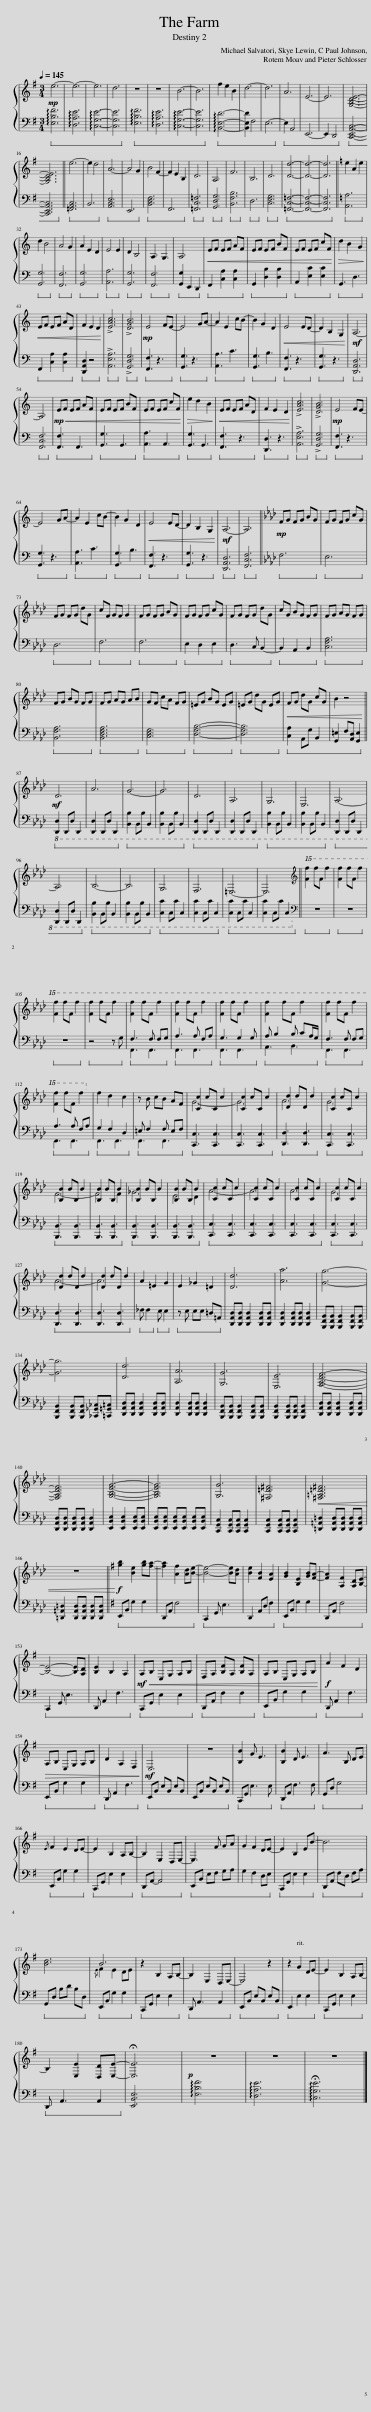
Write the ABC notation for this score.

X:1
%%score { ( 1 4 ) | ( 2 3 ) }
L:1/8
Q:1/4=145
M:3/4
I:linebreak $
K:G
V:1 treble
V:4 treble
V:2 bass
V:3 bass
V:1
!mp! e6- | e6- | e6 | d6 | z6 | %5
 z6 | B6- | B6 | f2 e2 B2 | d6- | %10
 d6 | A6 | E6- | E6 | [G,B,DE]6- |$ %15
 [G,B,DE]6 || e6- | e2 d4 | A6- | A4 G2 | %20
 B4 F2- | F2 E2 B,2 | D6 | A,6 | F6 | %25
 B,6 | D6 | [Dd]6- | [Dd]6- | [Dd]6 || %30
[K:C] e2 A2 e2 |$ d2 B4 | A4 G2 | A2 E2 D2 | E4 E2 | %35
 D2 B,4 | A,3 G,3 | A,6 |!<(! EF EF AF | EF EF BF | %40
 EF EF cF!<)! |!>(! d2 B2 G2!>)! |$!<(! EF EF AD | F2 E2 D2!<)! | !>![EAc]6 | %45
 !>![DGB]6 |!mp! E4 FE- | E4 GA- | A2 E2 cB- | B2 G2 D2 | %50
!<(! E4 ED- | D2 B,2 G,2!<)! |!mf! A,6- |$ A,6 |!mp! E!<(!F EF AF | %55
 EF EF BF | EF EF cF!<)! |!>(! e2 d2 B2!>)! |!<(! EF EF AD | F2 E2 D2!<)! | %60
 !>![EAc]6 | !>![DGB]6 |!mp! E4 FE- |$ E4 GA- | A2 E2 cB- | %65
 B2 G2 D2 |!<(! E4 ED- | D2 B,2 G,2!<)! |!mf! A,6- | A,6 || %70
[K:Ab]!mp! FG FG BG | FG FG cG |$ FG FG dG | cF GF G2 | FG FG BG | %75
 FG FG cG | FG FG dG | cG BG FG | FG AG FG |$ FG BG FG | %80
 FG AG AB | GF cA FG | =EG BG EG | =EG dG EG |!<(! FG dG cG | %85
 B2 z4!<)! ||$!mf! D6 | A6 | G6- | G6 | %90
 D6 | A,6 | G,6 | E,6 | A,6- |$ %95
 A,6 | B,6- | B,6 | G,6 | F,6 | %100
 =E,6- | E,6 ||[K:treble]!8va(! [f'f'']2 f''f' f''2 | [f'f'']2 f''f' f''2 |$ [f'f'']2 f''f' f''2 | %105
 [f'f'']2 f''f' f''2 | [f'f'']2 f''f' f''2 | [f'f'']2 f''f' f''2 | [f'f'']2 f''f' f''2 | [f'f'']2 f''f' f''2 | %110
 [f'f'']2 f''f' f''2 |$ [f'f'']2 f''f' f''2!8va)! | f2 d2 c2 | z B cB AF | [Cc]2 cC c2 | %115
 [Cc]2 cC c2 | [Dd]2 dD d2 | [Cc]2 cC c2 |$ [B,B]2 BB, B2 | [B,B]2 BB, B2 | %120
 [B,B]2 BB, B2 | [B,B]2 BB, B2 | [Cc]2 cC c2 | [Cc]2 cC c2 | [Cc]2 cC c2 | %125
 [Cc]2 cC c2 |$ [Dd]2 dD d2 | [Dd]2 dD d2 | A2 =E2 G2 | E2 _G2 =D2 | %130
 [Dd]6 | [Aa]6 | [Gg]6- |$ [Gg]6 | [Dd]6 | %135
 [A,A]6 | [G,G]6 | [E,E]6 | [F,A,DF]6- |$ [F,A,DF]6 | %140
 [G,B,EG]6- | [G,B,EG]6 | [G,G]6 | [^F,=D^F]6 |!<(! [^F,=A,=D^F]6 |$ %145
 z6!<)! ||[K:G]!f! [gb]2 [Be]2 [gb][fa]- | [fa]2 [Af]2 [Ad][Be]- | [Be]4- [Be][Ad] | [Be]2 [FB]2 [EA]2 | %150
 [GB]2 [B,E]2 [GB][FA]- | [FA]2 [A,F]2 [A,D][B,E]- |$ [B,E]4- [B,E][A,D] | [B,E]2 B,2 A,2 |!mf! A,!<(!B, E,G, A,B, | %155
 F,A, [B,F]A, [B,F]A, | A,B, E,G, A,B,!<)! |!f! A2 F2 D2 |$!>(! A,B, E,G, A,B, | D2 A,2 F,2!>)! | %160
!mf! E,6 | z6 | [B,B]2 G E3 | [B,B]2 D E3 | A3 B, DE |$ %165
{/E} F2 E2 DE- | E2 B,2 A,B,- | B,2 E,2 D,E,- | E,3 F GA | G2 F2 DE- | %170
 E2 B,2 EB- | B6 |$ [Bd]6 | B6 | z2 B,2 A,B,- | %175
 B,2 E,2 D,E,- | E,4 z2 | z2 G2 DE- | E2[Q:1/4=132] B,2 A,B,- |$ B,2[Q:1/4=120] [E,E]2[Q:1/4=116] [D,D][Q:1/4=100][E,E]- | %180
 !fermata![E,E]6 |!p! z6 | z6 | z6 |] %184
V:2
!ped! !arpeggio![E,B,F]6 | !arpeggio![D,A,E]6 | !arpeggio![C,G,E]6- | [C,G,E]6!ped-up! |!ped! !arpeggio![E,B,F]6 | %5
 !arpeggio![D,A,E]6 | !arpeggio![C,G,E]6- | [C,G,E]6!ped-up! |!ped! !arpeggio![B,,E,D]6- | [B,,E,D]2 F,4 | %10
 E,6-!ped-up! |!ped! E,2 A,,4 | E,,6- | E,,2 D,,4!ped-up! |!ped! [C,,E,,A,,C,]6- |$ %15
 [C,,E,,A,,C,]6!ped-up! ||!ped! [=F,,A,,C,]6 | B,,6!ped-up! |!ped! [A,,C,E,]6 | E,,6!ped-up! | %20
!ped! [B,,D,F,]6 | F,,6!ped-up! |!ped! [=F,,C,=F,]6!ped-up! |!ped! [G,,D,G,]6!ped-up! |!ped! [B,,F,B,]6!ped-up! | %25
!ped! D,6!ped-up! |!ped! [C,E,G,]6!ped-up! |!ped! [=F,,C,=F,]6- | [F,,C,F,]6- | [F,,C,F,]6!ped-up! || %30
[K:C]!ped! [A,,A,]6!ped-up! |$!ped! [G,,G,]6!ped-up! |!ped! [F,,F,]6!ped-up! |!ped! [G,,G,]6!ped-up! |!ped! [A,,A,]6!ped-up! | %35
!ped! [G,,G,]6!ped-up! |!ped! [F,,F,]6!ped-up! |!ped! [G,,G,]2 E,,2 D,,2!ped-up! |!ped! F,,2 [C,A,]2 [C,A,]2!ped-up! |!ped! G,,2 [D,B,]2 [D,B,]2!ped-up! | %40
!ped! A,,2 [E,C]2 [E,C]2!ped-up! |!ped! G,,3 D,3!ped-up! |$!ped! F,,2 [C,A,]2 [C,A,]2!ped-up! |!ped! [D,,A,,D,]2 z4!ped-up! |!ped! !>![A,,E,A,]6!ped-up! | %45
!ped! !>![G,,D,G,]6!ped-up! |!ped! [F,,F,]3 z3!ped-up! |!ped! [G,,G,]3 z3!ped-up! |!ped! [A,,A,]3 C3!ped-up! |!ped! [G,,G,]3 B,3!ped-up! | %50
!ped! [F,,F,]3 z3!ped-up! |!ped! [G,,G,]3 z3!ped-up! |!ped! [D,,A,,D,]6!ped-up! |$!ped! [F,,C,F,]6!ped-up! |!ped! [F,,F,]3 F,,3!ped-up! | %55
!ped! [G,,G,]3 G,,3!ped-up! |!ped! [A,,A,]3 A,,3!ped-up! |!ped! [G,,G,]3 G,,3!ped-up! |!ped! [F,,F,]3 z3!ped-up! |!ped! [D,,D,]3 z3!ped-up! | %60
!ped! !>![A,,E,A,]6!ped-up! |!ped! !>![G,,D,G,]6!ped-up! |!ped! [F,,F,]3 z3!ped-up! |$!ped! [G,,G,]3 z3!ped-up! |!ped! [A,,A,]3 C3!ped-up! | %65
!ped! [G,,G,]3 B,3!ped-up! |!ped! [F,,F,]3 z3!ped-up! |!ped! [G,,G,]3 z3!ped-up! |!ped! [D,,A,,D,]6!ped-up! |!ped! [F,,C,F,]6!ped-up! || %70
[K:Ab]!ped! F,6!ped-up! |!ped! E,6!ped-up! |$!ped! D,6!ped-up! |!ped! F,6!ped-up! |!ped! F,6!ped-up! | %75
!ped! E,2 D,2 E,2!ped-up! |!ped! D,3 C, B,,2-!ped-up! |!ped! B,,2 A,,2 B,,2!ped-up! |!ped! [C,F,A,]6!ped-up! |$!ped! [B,,F,A,]6!ped-up! | %80
!ped! [B,,D,F,A,]6!ped-up! |!ped! [C,E,G,]6!ped-up! |!ped! [D,G,B,]6-!ped-up! |!ped! [D,G,B,]6!ped-up! |!ped! [C,A,]2 A,,G, B,,2 | %85
 [G,,=E,]2 F,[A,,D,] [G,,E,]2!ped-up! ||$!ped!!8vb(! [D,,,D,,]2 D,,,D,, D,,,2 | [D,,,D,,]2 D,,,D,, D,,,2!ped-up! |!ped! [B,,,B,,]2 B,,,B,, B,,,2 | [B,,,B,,]2 B,,,B,, B,,,2!ped-up! | %90
!ped! [D,,,D,,]2 D,,,D,, D,,,2 | [D,,,D,,]2 D,,,D,, D,,,2!ped-up! |!ped! [B,,,B,,]2 B,,,B,, B,,,2 | [B,,,B,,]2 B,,,B,, B,,,2!ped-up! |!ped! [D,,,D,,]2 D,,,D,, D,,,2 |$ %95
 [D,,,D,,]2 D,,,D,, D,,,2!ped-up! |!ped! [B,,,B,,]2 B,,,B,, B,,,2 | [B,,,B,,]2 B,,,B,, B,,,2!ped-up! |!ped! [C,,C,]2 C,,C, C,,2 | [C,,C,]2 C,,C, C,,2!ped-up! | %100
!ped! [C,,C,]2 C,,C, C,,2 | [C,,C,]2 C,,C, C,,2!8vb)!!ped-up! ||[K:bass]!ped! z6!ped-up! |!ped! z6!ped-up! |$!ped! z6!ped-up! | %105
!ped! z4 z G,!ped-up! |!ped! F,3 F, F,G,!ped-up! |!ped! A,3 A, F,A,!ped-up! |!ped! G,3 G,2 G,!ped-up! |!ped! A, B,2 B, CA,/G,/!ped-up! | %110
!ped! F,3 F, F,G,!ped-up! |$!ped! A,3 A, F,A,!ped-up! |!ped! G,2 F,2 D,2!ped-up! |!ped! =E, F,2 F, E,F,!ped-up! |!ped! [C,,C,]3 [C,,C,]3 | %115
 [C,,C,]3 [C,,C,]3!ped-up! |!ped! [D,,D,]3 [D,,D,]3!ped-up! |!ped! [C,,C,]3 [C,,C,]3!ped-up! |$!ped! [B,,,B,,]3 [B,,,B,,]3 | [B,,,B,,]3 [B,,,B,,]3!ped-up! | %120
!ped! [B,,,B,,]3 [B,,,B,,]3 | [B,,,B,,]3 [B,,,B,,]3!ped-up! |!ped! [C,,C,]3 [C,,C,]3 | [C,,C,]3 [C,,C,]3 | [C,,C,]3 [C,,C,]3!ped-up! | %125
!ped! [C,,C,]3 [C,,C,]3!ped-up! |$!ped! [D,,D,]3 [D,,D,]3 | [D,,D,]3 [D,,D,]3!ped-up! |!ped! _F, F,2!ped-up!!ped! E, E,2!ped-up! |!ped! z E, E,E, =D,=A,,!ped-up! | %130
 [D,,A,,D,][D,,A,,D,] [D,,A,,D,]2 [D,,A,,D,][D,,A,,D,] | [D,,A,,D,]2 [D,,A,,D,][D,,A,,D,] [D,,A,,D,]2 | [B,,,F,,B,,][B,,,F,,B,,] [B,,,F,,B,,]2 [B,,,F,,B,,][B,,,F,,B,,] |$ [B,,,F,,B,,]2 [B,,,F,,B,,][B,,,F,,B,,] [_C,,_G,,_C,][=C,,=G,,=C,] | [D,,A,,D,][D,,A,,D,] [D,,A,,D,]2 [D,,A,,D,][D,,A,,D,] | %135
 [D,,A,,D,]2 [D,,A,,D,][D,,A,,D,] [D,,A,,D,]2 | [B,,,F,,B,,][B,,,F,,B,,] [B,,,F,,B,,]2 [B,,,F,,B,,][B,,,F,,B,,] | [B,,,F,,B,,]2 [B,,,F,,B,,][B,,,F,,B,,] [B,,,F,,B,,]2 | [D,,A,,D,][D,,A,,D,] [D,,A,,D,]2 [D,,A,,D,][D,,A,,D,] |$ [D,,A,,D,][D,,A,,D,] [D,,A,,D,][D,,A,,D,] [D,,A,,D,]2 | %140
 [E,,B,,E,]2 [E,,B,,E,]2 [E,,B,,E,][E,,B,,E,] | [E,,B,,E,][E,,B,,E,] [E,,B,,E,][E,,B,,E,] [E,,B,,E,][E,,B,,E,] | [C,,G,,C,]2 [C,,G,,C,][C,,G,,C,] [C,,G,,C,]2 | [C,,G,,C,]2 [C,,G,,C,][C,,G,,C,] [C,,G,,C,]2 | [=D,,=A,,=D,]2 [D,,A,,D,][D,,A,,D,] [D,,A,,D,][D,,A,,D,] |$ %145
 [=D,,=A,,=D,]2 [D,,A,,D,][D,,A,,D,] [D,,A,,D,][D,,A,,D,] ||[K:G]!ped! E,,B,, G,2 G,2 | D,,A,, F,4!ped-up! |!ped! C,,2 G,, E,3 | D,,2 A,,D, F,2!ped-up! | %150
!ped! E,,B,, G,2 G,2 | D,,A,, F,4!ped-up! |$!ped! C,,2 G,, E,3 | D,, A,,2 F,3!ped-up! |!ped! C,,G,, E,2 E,2!ped-up! | %155
!ped! D,,A,, F,2 F,2!ped-up! |!ped! E,,B,, G,2 G,2!ped-up! |!ped! D,, A,,2 F,3!ped-up! |$!ped! E,,B,, G,2 G,2!ped-up! |!ped! D,, A,,2 F,3!ped-up! | %160
!ped! E,,B,, E,B,, E,B,, | E,,B,, E,B,, E,B,,!ped-up! |!ped! C,,G,, E,3 E,!ped-up! |!ped! D,,A,, F,3 F,!ped-up! |!ped! G,,D, G,4!ped-up! |$ %165
!ped! E,,B,, G,2 G,2!ped-up! |!ped! C,,G,, E,2 E,2!ped-up! |!ped! D,,A,,- A,,4!ped-up! |!ped! E,,B,, E,F, G,A, | G,2 F,2 D,E,!ped-up! | %170
!ped! C,,G,, E,2 E,2!ped-up! |!ped! D,,A,, F,D, F,A,!ped-up! |$!ped! G,,D, B,D B,D,!ped-up! |!ped! E,,B,, G,2 G,2!ped-up! |!ped! C,,G,, E,2 E,2!ped-up! | %175
!ped! D,, A,,3 A,,2!ped-up! |!ped! E,,B,, E,B,, E,B,,!ped-up! |!ped! E,,2 E,2 E,2!ped-up! |!ped! C,,G,, E,2 E,2!ped-up! |$!ped! D,, A,,3 A,,2!ped-up! | %180
 [E,,B,,E,]6 | !arpeggio![E,B,F]6 | !arpeggio![D,A,E]6 | !arpeggio!!fermata![C,G,E]6 |] %184
V:3
 x6 | x6 | x6 | x6 | x6 | %5
 x6 | x6 | x6 | x6 | x6 | %10
 x6 | x6 | x6 | x6 | x6 |$ %15
 x6 || x6 | x6 | x6 | x6 | %20
 x6 | x6 | x6 | x6 | x6 | %25
 x6 | x6 | x6 | x6 | x6 || %30
[K:C] x6 |$ x6 | x6 | x6 | x6 | %35
 x6 | x6 | x6 | x6 | x6 | %40
 x6 | x6 |$ x6 | x6 | x6 | %45
 x6 | x6 | x6 | x6 | x6 | %50
 x6 | x6 | x6 |$ x6 | x6 | %55
 x6 | x6 | x6 | x6 | x6 | %60
 x6 | x6 | x6 |$ x6 | x6 | %65
 x6 | x6 | x6 | x6 | x6 || %70
[K:Ab] x6 | x6 |$ x6 | x6 | x6 | %75
 x6 | x6 | x6 | x6 |$ x6 | %80
 x6 | x6 | x6 | x6 | x6 | %85
 x6 ||$!8vb(! x6 | x6 | x6 | x6 | %90
 x6 | x6 | x6 | x6 | x6 |$ %95
 x6 | x6 | x6 | x6 | x6 | %100
 x6 | x6!8vb)! ||[K:bass] x6 | x6 |$ x6 | %105
 x6 | F,,3 F,,3 | F,,3 F,,3 | F,,3 F,,3 | A,,3 B,,3 | %110
 F,,3 F,,3 |$ F,,3 F,,3 | F,,3 F,,3 | F,,3 F,,3 | x6 | %115
 x6 | x6 | x6 |$ x6 | x6 | %120
 x6 | x6 | x6 | x6 | x6 | %125
 x6 |$ x6 | x6 | x6 | x6 | %130
 x6 | x6 | x6 |$ x6 | x6 | %135
 x6 | x6 | x6 | x6 |$ x6 | %140
 x6 | x6 | x6 | x6 | x6 |$ %145
 x6 ||[K:G] x6 | x6 | x6 | x6 | %150
 x6 | x6 |$ x6 | x6 | x6 | %155
 x6 | x6 | x6 |$ x6 | x6 | %160
 x6 | x6 | x6 | x6 | x6 |$ %165
 x6 | x6 | x6 | x6 | x6 | %170
 x6 | x6 |$ x6 | x6 | x6 | %175
 x6 | x6 | x6 | x6 |$ x6 | %180
 x6 | x6 | x6 | x6 |] %184
V:4
 x6 | x6 | x6 | x6 | x6 | %5
 x6 | x6 | x6 | x6 | x6 | %10
 x6 | x6 | x6 | x6 | x6 |$ %15
 x6 || x6 | x6 | x6 | x6 | %20
 x6 | x6 | x6 | x6 | x6 | %25
 x6 | x6 | x6 | x6 | x6 || %30
[K:C] x6 |$ x6 | x6 | x6 | x6 | %35
 x6 | x6 | x6 | x6 | x6 | %40
 x6 | x6 |$ x6 | x6 | x6 | %45
 x6 | x6 | x6 | x6 | x6 | %50
 x6 | x6 | x6 |$ x6 | x6 | %55
 x6 | x6 | x6 | x6 | x6 | %60
 x6 | x6 | x6 |$ x6 | x6 | %65
 x6 | x6 | x6 | x6 | x6 || %70
[K:Ab] x6 | x6 |$ x6 | x6 | x6 | %75
 x6 | x6 | x6 | x6 |$ x6 | %80
 x6 | x6 | x6 | x6 | x6 | %85
 x6 ||$ x6 | x6 | x6 | x6 | %90
 x6 | x6 | x6 | x6 | x6 |$ %95
 x6 | x6 | x6 | x6 | x6 | %100
 x6 | x6 ||[K:treble]!8va(! x6 | x6 |$ x6 | %105
 x6 | x6 | x6 | x6 | x6 | %110
 x6 |$ x6!8va)! | x6 | x6 | G6- | %115
 G6 | A6 | G6 |$ F6- | F4 F2 | %120
 _G6 | E4 D2 | A6- | A6 | A6 | %125
 G6 |$ A6- | A6 | x6 | x6 | %130
 x6 | x6 | x6 |$ x6 | x6 | %135
 x6 | x6 | x6 | x6 |$ x6 | %140
 x6 | x6 | x6 | x6 | x6 |$ %145
 x6 ||[K:G] x6 | x6 | x6 | x6 | %150
 x6 | x6 |$ x6 | x6 | x6 | %155
 x6 | x6 | x6 |$ x6 | x6 | %160
 x6 | x6 | x6 | x6 | x6 |$ %165
 x6 | x6 | x6 | x6 | x6 | %170
 x6 | x6 |$ x6 |{/E} F2 E2 DE | x6 | %175
 x6 | x6 | x6 | x6 |$ x6 | %180
 x6 | x6 | x6 | x6 |] %184
